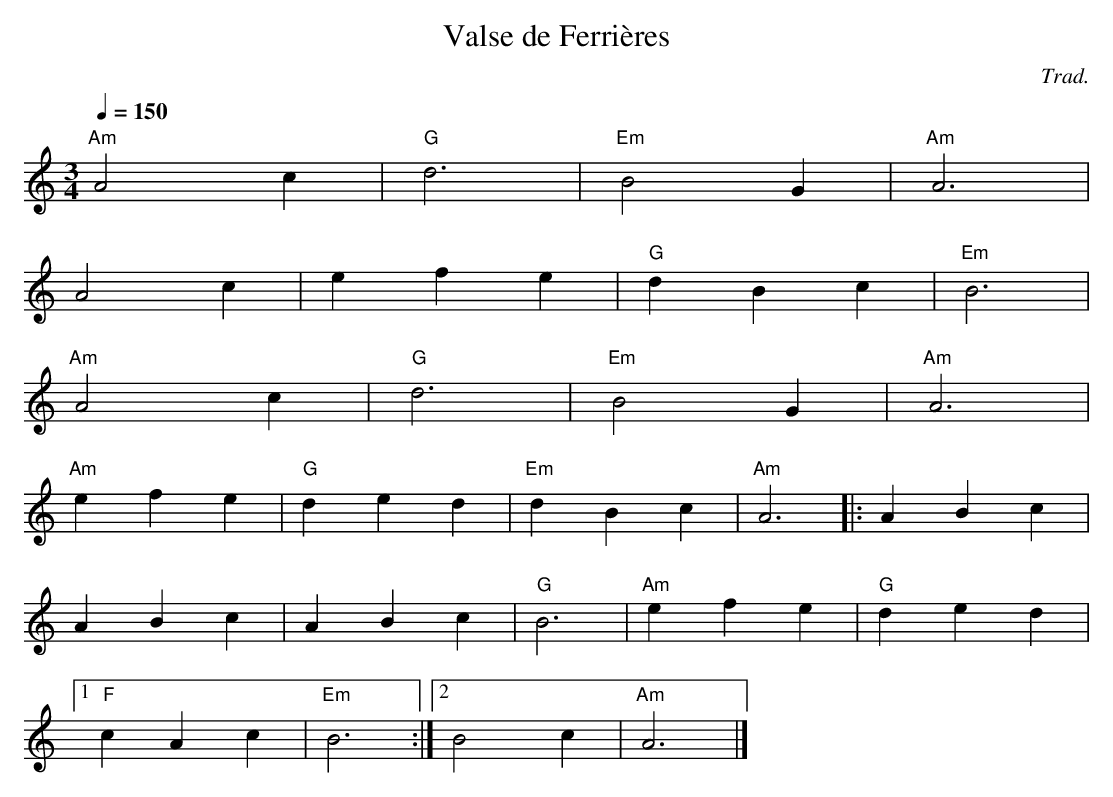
X:1
T:Valse de Ferrières
C:Trad.
M:3/4
L:1/8
Q:1/4=150
K:C
"Am"A4 c2 | "G"d6 | "Em"B4 G2 | "Am"A6 |
A4 c2 | e2 f2 e2 | "G"d2 B2 c2 | "Em"B6 |
"Am"A4 c2 | "G"d6 | "Em"B4 G2 | "Am"A6 |
"Am"e2 f2 e2 | "G"d2 e2 d2 | "Em"d2 B2 c2 | "Am"A6 |: A2 B2 c2 |
A2 B2 c2 | A2 B2 c2 | "G"B6 | "Am"e2 f2 e2 | "G"d2 e2 d2 |1
"F"c2 A2 c2 | "Em"B6 :|2 B4 c2 | "Am"A6 |]
